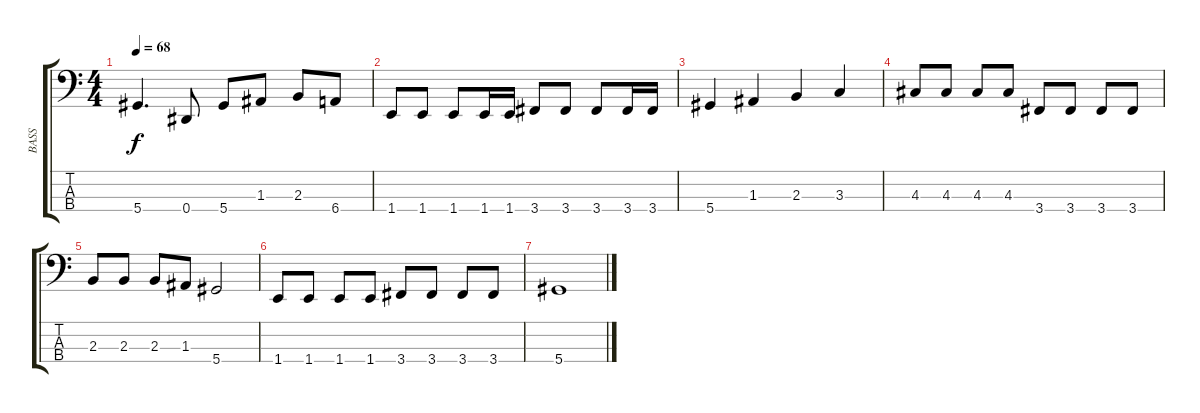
\track ("BASS" "BASS") {instrument electricbasspick}
\staff {score tabs}
\tuning (G2 D2 A1 Eb1) {hide}
\ts (4 4)
\tempo 68
\clef f4
\ks c
5.4.4{d dy f} 0.4.8 5.4.8 1.3.8 2.3.8 6.4.8 |
1.4.8 1.4.8 1.4.8 1.4.16 1.4.16 3.4.8 3.4.8 3.4.8 3.4.16 3.4.16 |
5.4.4 1.3.4 2.3.4 3.3.4 |
4.3.8 4.3.8 4.3.8 4.3.8 3.4.8 3.4.8 3.4.8 3.4.8 |
2.3.8 2.3.8 2.3.8 1.3.8 5.4.2 |
1.4.8 1.4.8 1.4.8 1.4.8 3.4.8 3.4.8 3.4.8 3.4.8 |
5.4.1
